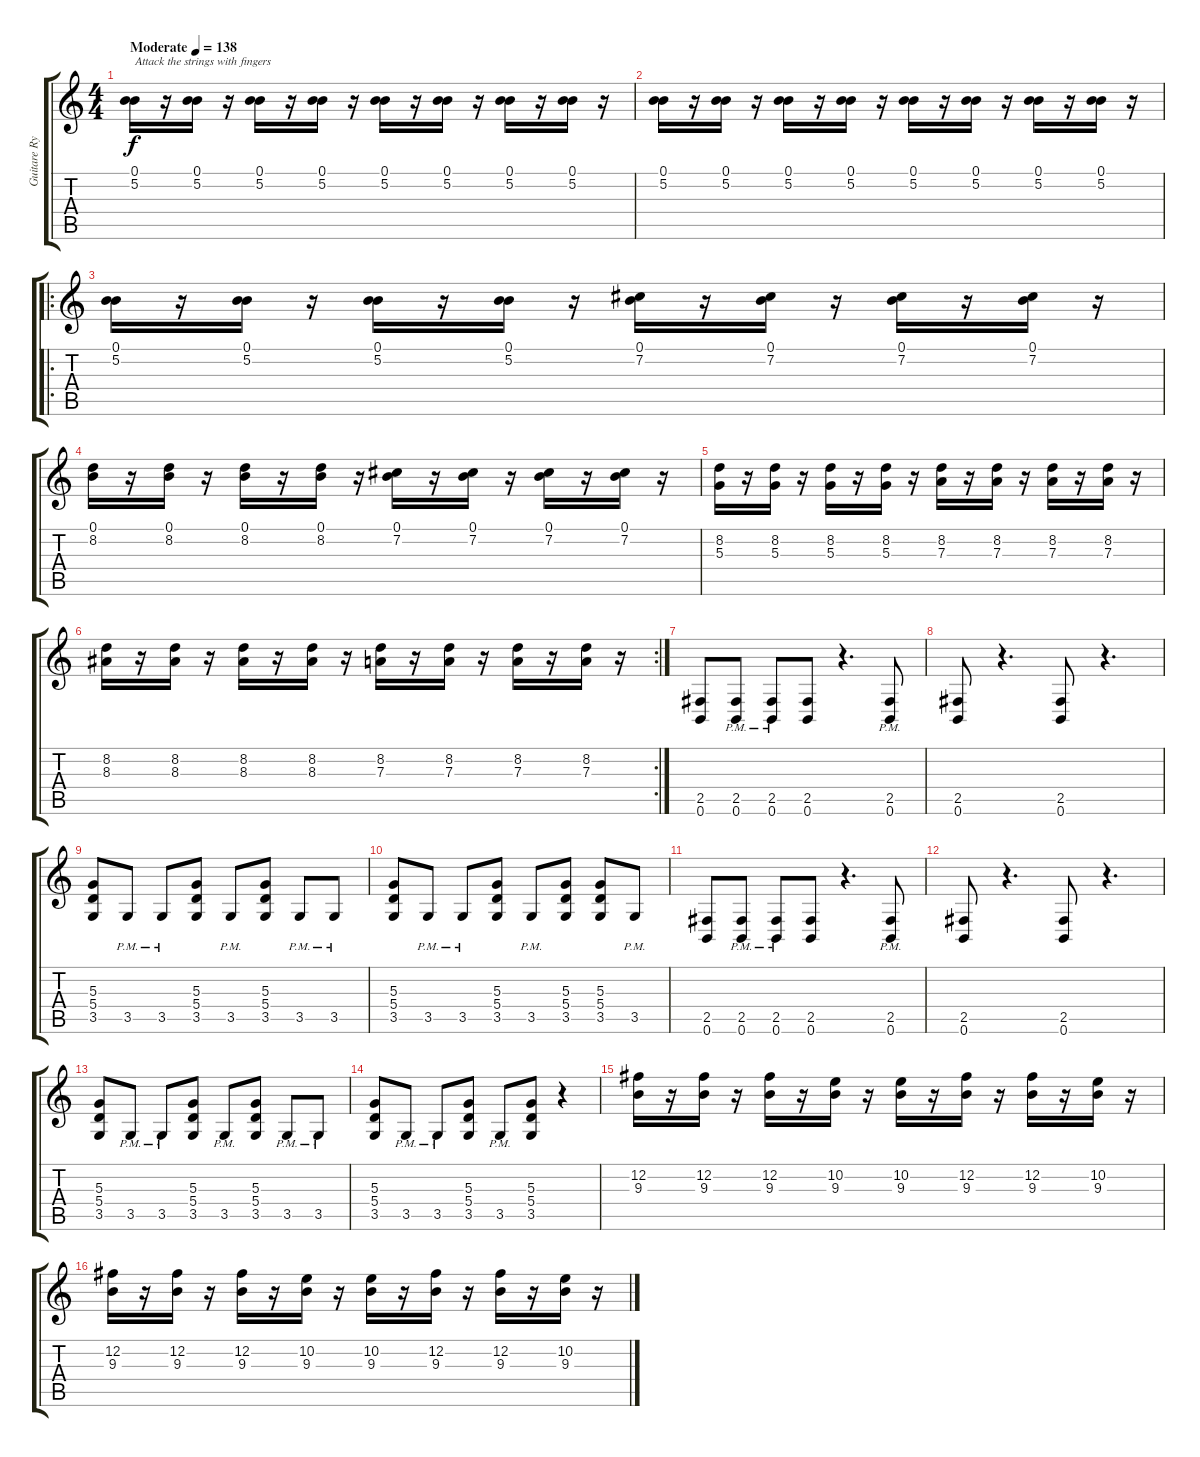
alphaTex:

\track ("Guitare Rythmique" "Guitare Ry") {instrument distortionguitar}
\staff {score tabs}
\tuning (B3 Gb3 D3 A2 E2 B1) {hide}
\ts (4 4)
\tempo (138 "Moderate")
\clef g2
\ks c
(0.1 5.2).16{txt "Attack the strings with fingers" dy f instrument distortionguitar} r.16 (0.1 5.2).16 r.16 (0.1 5.2).16 r.16 (0.1 5.2).16 r.16 (0.1 5.2).16 r.16 (0.1 5.2).16 r.16 (0.1 5.2).16 r.16 (0.1 5.2).16 r.16 |
(0.1 5.2).16 r.16 (0.1 5.2).16 r.16 (0.1 5.2).16 r.16 (0.1 5.2).16 r.16 (0.1 5.2).16 r.16 (0.1 5.2).16 r.16 (0.1 5.2).16 r.16 (0.1 5.2).16 r.16 |
\ro
(0.1 5.2).16 r.16 (0.1 5.2).16 r.16 (0.1 5.2).16 r.16 (0.1 5.2).16 r.16 (0.1 7.2).16 r.16 (0.1 7.2).16 r.16 (0.1 7.2).16 r.16 (0.1 7.2).16 r.16 |
(0.1 8.2).16 r.16 (0.1 8.2).16 r.16 (0.1 8.2).16 r.16 (0.1 8.2).16 r.16 (0.1 7.2).16 r.16 (0.1 7.2).16 r.16 (0.1 7.2).16 r.16 (0.1 7.2).16 r.16 |
(8.2 5.3).16 r.16 (8.2 5.3).16 r.16 (8.2 5.3).16 r.16 (8.2 5.3).16 r.16 (8.2 7.3).16 r.16 (8.2 7.3).16 r.16 (8.2 7.3).16 r.16 (8.2 7.3).16 r.16 |
\rc 2
(8.2 8.3).16 r.16 (8.2 8.3).16 r.16 (8.2 8.3).16 r.16 (8.2 8.3).16 r.16 (8.2 7.3).16 r.16 (8.2 7.3).16 r.16 (8.2 7.3).16 r.16 (8.2 7.3).16 r.16 |
(2.5 0.6).8 (2.5{pm} 0.6{pm}).8 (2.5{pm} 0.6{pm}).8 (2.5 0.6).8 r.4{d} (2.5{pm} 0.6{pm}).8 |
(2.5 0.6).8 r.4{d} (2.5 0.6).8 r.4{d} |
(5.3 5.4 3.5).8 3.5{pm}.8 3.5{pm}.8 (5.3 5.4 3.5).8 3.5{pm}.8 (5.3 5.4 3.5).8 3.5{pm}.8 3.5{pm}.8 |
(5.3 5.4 3.5).8 3.5{pm}.8 3.5{pm}.8 (5.3 5.4 3.5).8 3.5{pm}.8 (5.3 5.4 3.5).8 (5.3 5.4 3.5).8 3.5{pm}.8 |
(2.5 0.6).8 (2.5{pm} 0.6{pm}).8 (2.5{pm} 0.6{pm}).8 (2.5 0.6).8 r.4{d} (2.5{pm} 0.6{pm}).8 |
(2.5 0.6).8 r.4{d} (2.5 0.6).8 r.4{d} |
(5.3 5.4 3.5).8 3.5{pm}.8 3.5{pm}.8 (5.3 5.4 3.5).8 3.5{pm}.8 (5.3 5.4 3.5).8 3.5{pm}.8 3.5{pm}.8 |
(5.3 5.4 3.5).8 3.5{pm}.8 3.5{pm}.8 (5.3 5.4 3.5).8 3.5{pm}.8 (5.3 5.4 3.5).8 r.4 |
(12.2 9.3).16 r.16 (12.2 9.3).16 r.16 (12.2 9.3).16 r.16 (10.2 9.3).16 r.16 (10.2 9.3).16 r.16 (12.2 9.3).16 r.16 (12.2 9.3).16 r.16 (10.2 9.3).16 r.16 |
(12.2 9.3).16 r.16 (12.2 9.3).16 r.16 (12.2 9.3).16 r.16 (10.2 9.3).16 r.16 (10.2 9.3).16 r.16 (12.2 9.3).16 r.16 (12.2 9.3).16 r.16 (10.2 9.3).16 r.16
